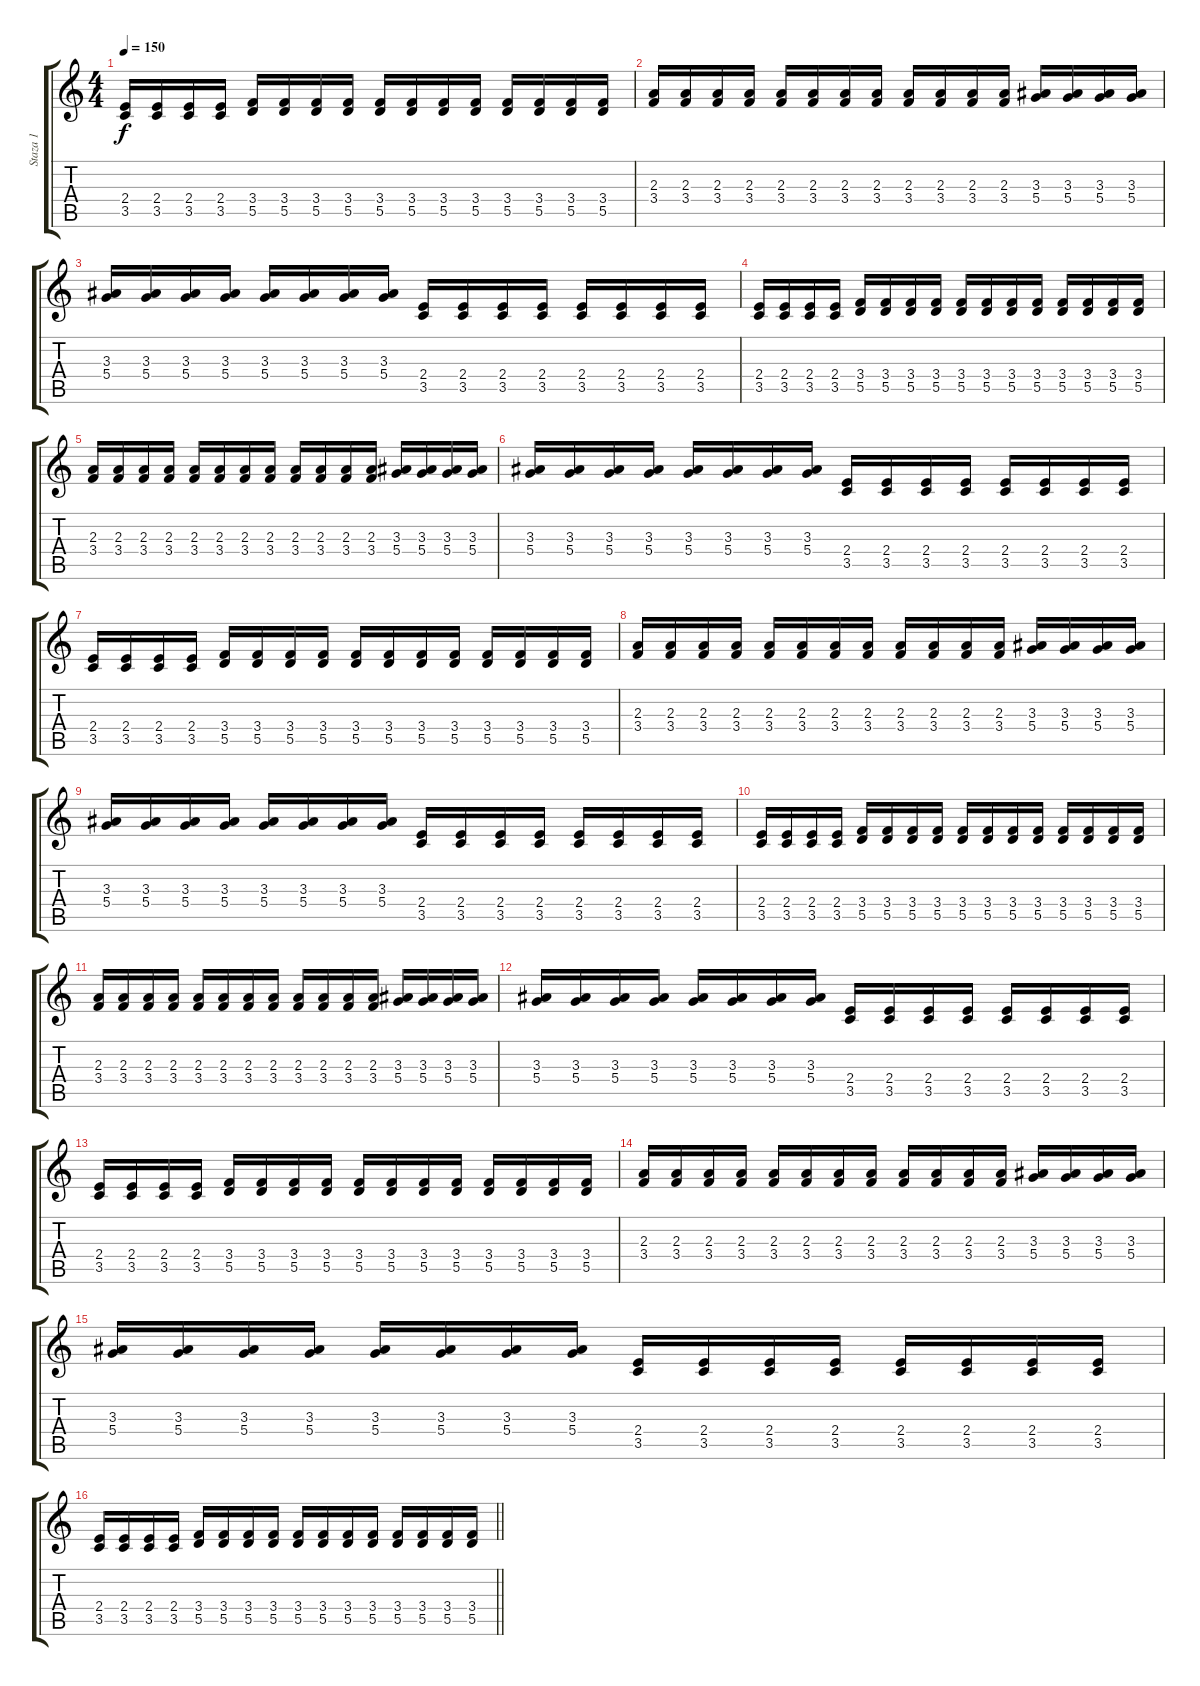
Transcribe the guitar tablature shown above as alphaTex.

\track ("Staza 1" "Staza 1") {instrument distortionguitar}
\staff {score tabs}
\tuning (E4 B3 G3 D3 A2 E2) {hide}
\ts (4 4)
\tempo 150
\clef g2
\ks c
(2.4 3.5).16{dy f} (2.4 3.5).16 (2.4 3.5).16 (2.4 3.5).16 (3.4 5.5).16 (3.4 5.5).16 (3.4 5.5).16 (3.4 5.5).16 (3.4 5.5).16 (3.4 5.5).16 (3.4 5.5).16 (3.4 5.5).16 (3.4 5.5).16 (3.4 5.5).16 (3.4 5.5).16 (3.4 5.5).16 |
(2.3 3.4).16 (2.3 3.4).16 (2.3 3.4).16 (2.3 3.4).16 (2.3 3.4).16 (2.3 3.4).16 (2.3 3.4).16 (2.3 3.4).16 (2.3 3.4).16 (2.3 3.4).16 (2.3 3.4).16 (2.3 3.4).16 (3.3 5.4).16 (3.3 5.4).16 (3.3 5.4).16 (3.3 5.4).16 |
(3.3 5.4).16 (3.3 5.4).16 (3.3 5.4).16 (3.3 5.4).16 (3.3 5.4).16 (3.3 5.4).16 (3.3 5.4).16 (3.3 5.4).16 (2.4 3.5).16 (2.4 3.5).16 (2.4 3.5).16 (2.4 3.5).16 (2.4 3.5).16 (2.4 3.5).16 (2.4 3.5).16 (2.4 3.5).16 |
(2.4 3.5).16 (2.4 3.5).16 (2.4 3.5).16 (2.4 3.5).16 (3.4 5.5).16 (3.4 5.5).16 (3.4 5.5).16 (3.4 5.5).16 (3.4 5.5).16 (3.4 5.5).16 (3.4 5.5).16 (3.4 5.5).16 (3.4 5.5).16 (3.4 5.5).16 (3.4 5.5).16 (3.4 5.5).16 |
(2.3 3.4).16 (2.3 3.4).16 (2.3 3.4).16 (2.3 3.4).16 (2.3 3.4).16 (2.3 3.4).16 (2.3 3.4).16 (2.3 3.4).16 (2.3 3.4).16 (2.3 3.4).16 (2.3 3.4).16 (2.3 3.4).16 (3.3 5.4).16 (3.3 5.4).16 (3.3 5.4).16 (3.3 5.4).16 |
(3.3 5.4).16 (3.3 5.4).16 (3.3 5.4).16 (3.3 5.4).16 (3.3 5.4).16 (3.3 5.4).16 (3.3 5.4).16 (3.3 5.4).16 (2.4 3.5).16 (2.4 3.5).16 (2.4 3.5).16 (2.4 3.5).16 (2.4 3.5).16 (2.4 3.5).16 (2.4 3.5).16 (2.4 3.5).16 |
(2.4 3.5).16 (2.4 3.5).16 (2.4 3.5).16 (2.4 3.5).16 (3.4 5.5).16 (3.4 5.5).16 (3.4 5.5).16 (3.4 5.5).16 (3.4 5.5).16 (3.4 5.5).16 (3.4 5.5).16 (3.4 5.5).16 (3.4 5.5).16 (3.4 5.5).16 (3.4 5.5).16 (3.4 5.5).16 |
(2.3 3.4).16 (2.3 3.4).16 (2.3 3.4).16 (2.3 3.4).16 (2.3 3.4).16 (2.3 3.4).16 (2.3 3.4).16 (2.3 3.4).16 (2.3 3.4).16 (2.3 3.4).16 (2.3 3.4).16 (2.3 3.4).16 (3.3 5.4).16 (3.3 5.4).16 (3.3 5.4).16 (3.3 5.4).16 |
(3.3 5.4).16 (3.3 5.4).16 (3.3 5.4).16 (3.3 5.4).16 (3.3 5.4).16 (3.3 5.4).16 (3.3 5.4).16 (3.3 5.4).16 (2.4 3.5).16 (2.4 3.5).16 (2.4 3.5).16 (2.4 3.5).16 (2.4 3.5).16 (2.4 3.5).16 (2.4 3.5).16 (2.4 3.5).16 |
(2.4 3.5).16 (2.4 3.5).16 (2.4 3.5).16 (2.4 3.5).16 (3.4 5.5).16 (3.4 5.5).16 (3.4 5.5).16 (3.4 5.5).16 (3.4 5.5).16 (3.4 5.5).16 (3.4 5.5).16 (3.4 5.5).16 (3.4 5.5).16 (3.4 5.5).16 (3.4 5.5).16 (3.4 5.5).16 |
(2.3 3.4).16 (2.3 3.4).16 (2.3 3.4).16 (2.3 3.4).16 (2.3 3.4).16 (2.3 3.4).16 (2.3 3.4).16 (2.3 3.4).16 (2.3 3.4).16 (2.3 3.4).16 (2.3 3.4).16 (2.3 3.4).16 (3.3 5.4).16 (3.3 5.4).16 (3.3 5.4).16 (3.3 5.4).16 |
(3.3 5.4).16 (3.3 5.4).16 (3.3 5.4).16 (3.3 5.4).16 (3.3 5.4).16 (3.3 5.4).16 (3.3 5.4).16 (3.3 5.4).16 (2.4 3.5).16 (2.4 3.5).16 (2.4 3.5).16 (2.4 3.5).16 (2.4 3.5).16 (2.4 3.5).16 (2.4 3.5).16 (2.4 3.5).16 |
(2.4 3.5).16 (2.4 3.5).16 (2.4 3.5).16 (2.4 3.5).16 (3.4 5.5).16 (3.4 5.5).16 (3.4 5.5).16 (3.4 5.5).16 (3.4 5.5).16 (3.4 5.5).16 (3.4 5.5).16 (3.4 5.5).16 (3.4 5.5).16 (3.4 5.5).16 (3.4 5.5).16 (3.4 5.5).16 |
(2.3 3.4).16 (2.3 3.4).16 (2.3 3.4).16 (2.3 3.4).16 (2.3 3.4).16 (2.3 3.4).16 (2.3 3.4).16 (2.3 3.4).16 (2.3 3.4).16 (2.3 3.4).16 (2.3 3.4).16 (2.3 3.4).16 (3.3 5.4).16 (3.3 5.4).16 (3.3 5.4).16 (3.3 5.4).16 |
(3.3 5.4).16 (3.3 5.4).16 (3.3 5.4).16 (3.3 5.4).16 (3.3 5.4).16 (3.3 5.4).16 (3.3 5.4).16 (3.3 5.4).16 (2.4 3.5).16 (2.4 3.5).16 (2.4 3.5).16 (2.4 3.5).16 (2.4 3.5).16 (2.4 3.5).16 (2.4 3.5).16 (2.4 3.5).16 |
\barLineRight lightlight
(2.4 3.5).16 (2.4 3.5).16 (2.4 3.5).16 (2.4 3.5).16 (3.4 5.5).16 (3.4 5.5).16 (3.4 5.5).16 (3.4 5.5).16 (3.4 5.5).16 (3.4 5.5).16 (3.4 5.5).16 (3.4 5.5).16 (3.4 5.5).16 (3.4 5.5).16 (3.4 5.5).16 (3.4 5.5).16
